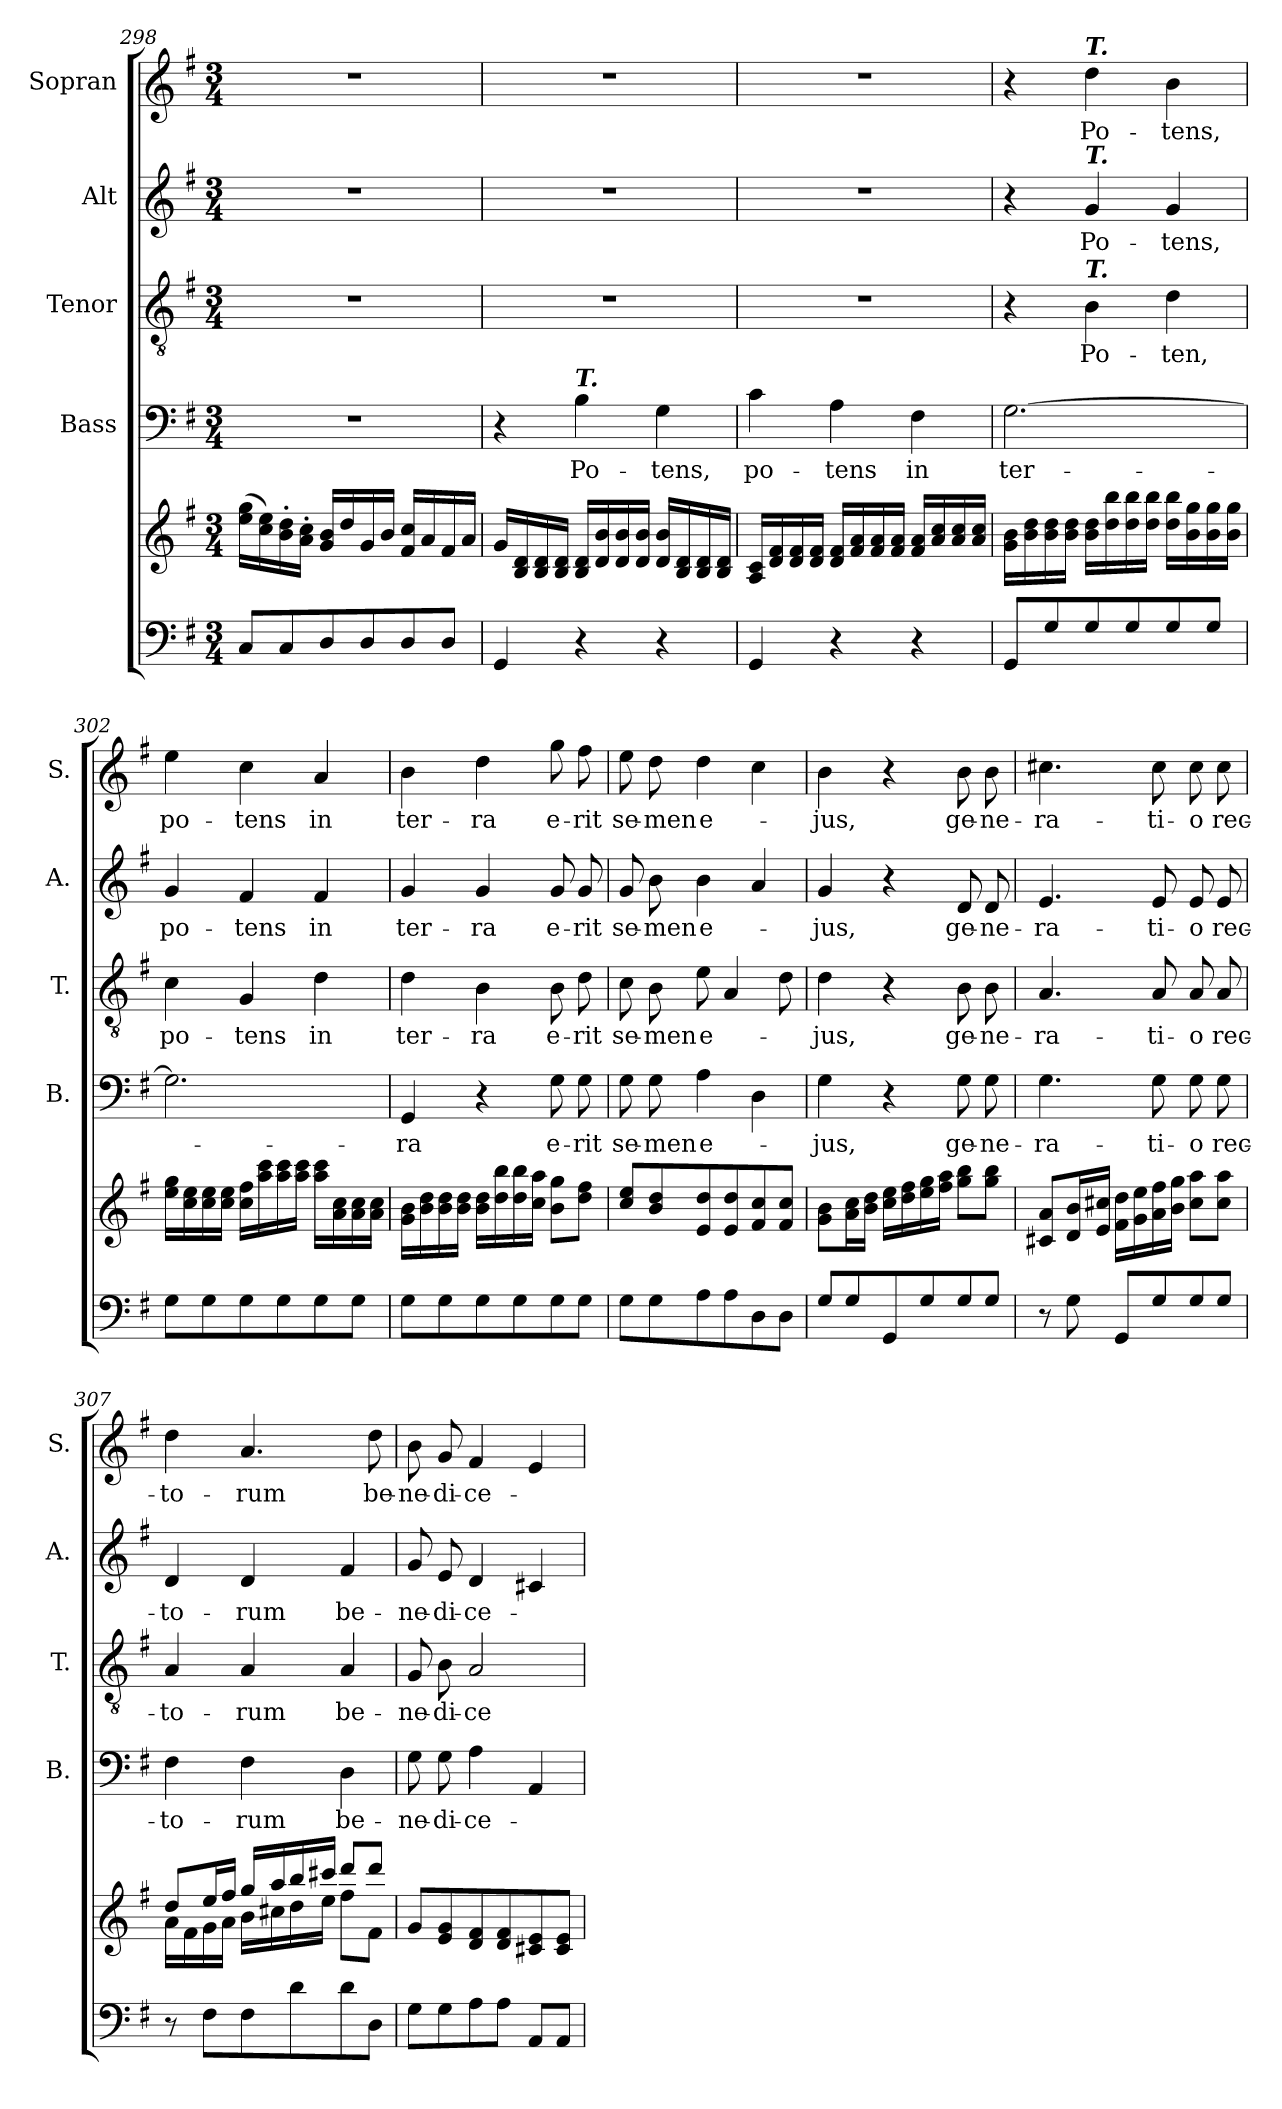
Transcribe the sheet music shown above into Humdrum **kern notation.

**kern	**kern	**kern	**text	**kern	**text	**kern	**text	**kern	**text
*part5	*part5	*part4	*part4	*part3	*part3	*part2	*part2	*part1	*part1
*staff6	*staff5	*staff4	*staff4	*staff3	*staff3	*staff2	*staff2	*staff1	*staff1
*	*	*I"Bass	*	*I"Tenor	*	*I"Alt	*	*I"Sopran	*
*	*	*I'B.	*	*I'T.	*	*I'A.	*	*I'S.	*
*clefF4	*clefG2	*clefF4	*	*clefGv2	*	*clefG2	*	*clefG2	*
*k[f#]	*k[f#]	*k[f#]	*	*k[f#]	*	*k[f#]	*	*k[f#]	*
*G:	*G:	*G:	*	*G:	*	*G:	*	*G:	*
*M3/4	*M3/4	*M3/4	*	*M3/4	*	*M3/4	*	*M3/4	*
=298	=298	=298	=298	=298	=298	=298	=298	=298	=298
8C/L	(>16ee\ 16gg\LL	2.r	.	2.r	.	2.r	.	2.r	.
.	16cc\ 16ee\)	.	.	.	.	.	.	.	.
8C/	16b\'> 16dd\'>	.	.	.	.	.	.	.	.
.	16a\'> 16cc\'>JJ	.	.	.	.	.	.	.	.
8D/	16g/ 16b/LL	.	.	.	.	.	.	.	.
.	16dd/	.	.	.	.	.	.	.	.
8D/	16g/	.	.	.	.	.	.	.	.
.	16b/JJ	.	.	.	.	.	.	.	.
8D/	16f#/ 16cc/LL	.	.	.	.	.	.	.	.
.	16a/	.	.	.	.	.	.	.	.
8D/J	16f#/	.	.	.	.	.	.	.	.
.	16a/JJ	.	.	.	.	.	.	.	.
=299	=299	=299	=299	=299	=299	=299	=299	=299	=299
4GG/	16g/LL	4r	.	2.r	.	2.r	.	2.r	.
.	16B/ 16d/	.	.	.	.	.	.	.	.
.	16B/ 16d/	.	.	.	.	.	.	.	.
.	16B/ 16d/JJ	.	.	.	.	.	.	.	.
!	!	!LO:TX:a:Bi:t=T.	!	!	!	!	!	!	!
!	!	!	!LO:LY:b	!	!	!	!	!	!
4r	16B/ 16d/LL	4B\	Po-	.	.	.	.	.	.
.	16d/ 16b/	.	.	.	.	.	.	.	.
.	16d/ 16b/	.	.	.	.	.	.	.	.
.	16d/ 16b/JJ	.	.	.	.	.	.	.	.
!	!	!	!LO:LY:b	!	!	!	!	!	!
4r	16d/ 16b/LL	4G\	-tens,	.	.	.	.	.	.
.	16B/ 16d/	.	.	.	.	.	.	.	.
.	16B/ 16d/	.	.	.	.	.	.	.	.
.	16B/ 16d/JJ	.	.	.	.	.	.	.	.
!!LO:LB:g=z
=300	=300	=300	=300	=300	=300	=300	=300	=300	=300
!	!	!	!LO:LY:b	!	!	!	!	!	!
4GG/	16A/ 16c/LL	4c\	po-	2.r	.	2.r	.	2.r	.
.	16d/ 16f#/	.	.	.	.	.	.	.	.
.	16d/ 16f#/	.	.	.	.	.	.	.	.
.	16d/ 16f#/JJ	.	.	.	.	.	.	.	.
!	!	!	!LO:LY:b	!	!	!	!	!	!
4r	16d/ 16f#/LL	4A\	-tens	.	.	.	.	.	.
.	16f#/ 16a/	.	.	.	.	.	.	.	.
.	16f#/ 16a/	.	.	.	.	.	.	.	.
.	16f#/ 16a/JJ	.	.	.	.	.	.	.	.
!	!	!	!LO:LY:b	!	!	!	!	!	!
4r	16f#/ 16a/LL	4F#\	in	.	.	.	.	.	.
.	16a/ 16cc/	.	.	.	.	.	.	.	.
.	16a/ 16cc/	.	.	.	.	.	.	.	.
.	16a/ 16cc/JJ	.	.	.	.	.	.	.	.
=301	=301	=301	=301	=301	=301	=301	=301	=301	=301
!	!	!	!LO:LY:b	!	!	!	!	!	!
8GG/L	16g\ 16b\LL	[2.G\	ter-	4r	.	4r	.	4r	.
.	16b\ 16dd\	.	.	.	.	.	.	.	.
8G/	16b\ 16dd\	.	.	.	.	.	.	.	.
.	16b\ 16dd\JJ	.	.	.	.	.	.	.	.
!	!	!	!	!	!	!	!	!LO:TX:a:Bi:t=T.	!
!	!	!	!	!	!	!LO:TX:a:Bi:t=T.	!	!	!
!	!	!	!	!LO:TX:a:Bi:t=T.	!	!	!	!	!
!	!	!	!	!	!LO:LY:b	!	!LO:LY:b	!	!LO:LY:b
8G/	16b\ 16dd\LL	.	.	4B\	Po-	4g/	Po-	4dd\	Po-
.	16dd\ 16bb\	.	.	.	.	.	.	.	.
8G/	16dd\ 16bb\	.	.	.	.	.	.	.	.
.	16dd\ 16bb\JJ	.	.	.	.	.	.	.	.
!	!	!	!	!	!LO:LY:b	!	!LO:LY:b	!	!LO:LY:b
8G/	16dd\ 16bb\LL	.	.	4d\	-ten,	4g/	-tens,	4b\	-tens,
.	16b\ 16gg\	.	.	.	.	.	.	.	.
8G/J	16b\ 16gg\	.	.	.	.	.	.	.	.
.	16b\ 16gg\JJ	.	.	.	.	.	.	.	.
=302	=302	=302	=302	=302	=302	=302	=302	=302	=302
!	!	!	!	!	!LO:LY:b	!	!LO:LY:b	!	!LO:LY:b
8G\L	16ee\ 16gg\LL	2.G\]	.	4c\	po-	4g/	po-	4ee\	po-
.	16cc\ 16ee\	.	.	.	.	.	.	.	.
8G\	16cc\ 16ee\	.	.	.	.	.	.	.	.
.	16cc\ 16ee\JJ	.	.	.	.	.	.	.	.
!	!	!	!	!	!LO:LY:b	!	!LO:LY:b	!	!LO:LY:b
8G\	16cc\ 16ff#\LL	.	.	4G/	-tens	4f#/	-tens	4cc\	-tens
.	16aa\ 16ccc\	.	.	.	.	.	.	.	.
8G\	16aa\ 16ccc\	.	.	.	.	.	.	.	.
.	16aa\ 16ccc\JJ	.	.	.	.	.	.	.	.
!	!	!	!	!	!LO:LY:b	!	!LO:LY:b	!	!LO:LY:b
8G\	16aa\ 16ccc\LL	.	.	4d\	in	4f#/	in	4a/	in
.	16a\ 16cc\	.	.	.	.	.	.	.	.
8G\J	16a\ 16cc\	.	.	.	.	.	.	.	.
.	16a\ 16cc\JJ	.	.	.	.	.	.	.	.
=303	=303	=303	=303	=303	=303	=303	=303	=303	=303
!	!	!	!LO:LY:b	!	!LO:LY:b	!	!LO:LY:b	!	!LO:LY:b
8G\L	16g\ 16b\LL	4GG/	-ra	4d\	ter-	4g/	ter-	4b\	ter-
.	16b\ 16dd\	.	.	.	.	.	.	.	.
8G\	16b\ 16dd\	.	.	.	.	.	.	.	.
.	16b\ 16dd\JJ	.	.	.	.	.	.	.	.
!	!	!	!	!	!LO:LY:b	!	!LO:LY:b	!	!LO:LY:b
8G\	16b\ 16dd\LL	4r	.	4B\	-ra	4g/	-ra	4dd\	-ra
.	16dd\ 16bb\	.	.	.	.	.	.	.	.
8G\	16dd\ 16bb\	.	.	.	.	.	.	.	.
.	16cc\ 16aa\JJ	.	.	.	.	.	.	.	.
!	!	!	!LO:LY:b	!	!LO:LY:b	!	!LO:LY:b	!	!LO:LY:b
8G\	8b\ 8gg\L	8G\	e-	8B\	e-	8g/	e-	8gg\	e-
!	!	!	!LO:LY:b	!	!LO:LY:b	!	!LO:LY:b	!	!LO:LY:b
8G\J	8dd\ 8ff#\J	8G\	-rit	8d\	-rit	8g/	-rit	8ff#\	-rit
=304	=304	=304	=304	=304	=304	=304	=304	=304	=304
!	!	!	!LO:LY:b	!	!LO:LY:b	!	!LO:LY:b	!	!LO:LY:b
8G\L	8cc/ 8ee/L	8G\	se-	8c\	se-	8g/	se-	8ee\	se-
!	!	!	!LO:LY:b	!	!LO:LY:b	!	!LO:LY:b	!	!LO:LY:b
8G\	8b/ 8dd/	8G\	-men	8B\	-men	8b\	-men	8dd\	-men
!	!	!	!LO:LY:b	!	!LO:LY:b	!	!LO:LY:b	!	!LO:LY:b
8A\	8e/ 8dd/	4A\	e-	8e\	e-	4b\	e-	4dd\	e-
8A\	8e/ 8dd/	.	.	4A/	.	.	.	.	.
8D\	8f#/ 8cc/	4D\	.	.	.	4a/	.	4cc\	.
8D\J	8f#/ 8cc/J	.	.	8d\	.	.	.	.	.
!!LO:PB:g=z
=305	=305	=305	=305	=305	=305	=305	=305	=305	=305
!	!	!	!LO:LY:b	!	!LO:LY:b	!	!LO:LY:b	!	!LO:LY:b
8G/L	8g\ 8b\L	4G\	-jus,	4d\	-jus,	4g/	-jus,	4b\	-jus,
8G/	16a\ 16cc\L	.	.	.	.	.	.	.	.
.	16b\ 16dd\JJ	.	.	.	.	.	.	.	.
8GG/	16cc\ 16ee\LL	4r	.	4r	.	4r	.	4r	.
.	16dd\ 16ff#\	.	.	.	.	.	.	.	.
8G/	16ee\ 16gg\	.	.	.	.	.	.	.	.
.	16ff#\ 16aa\JJ	.	.	.	.	.	.	.	.
!	!	!	!LO:LY:b	!	!LO:LY:b	!	!LO:LY:b	!	!LO:LY:b
8G/	8gg\ 8bb\L	8G\	ge-	8B\	ge-	8d/	ge-	8b\	ge-
!	!	!	!LO:LY:b	!	!LO:LY:b	!	!LO:LY:b	!	!LO:LY:b
8G/J	8gg\ 8bb\J	8G\	-ne-	8B\	-ne-	8d/	-ne-	8b\	-ne-
=306	=306	=306	=306	=306	=306	=306	=306	=306	=306
!	!	!	!LO:LY:b	!	!LO:LY:b	!	!LO:LY:b	!	!LO:LY:b
8r	8c#X/ 8a/L	4.G\	-ra-	4.A/	-ra-	4.e/	-ra-	4.cc#X\	-ra-
8G\	16d/ 16b/L	.	.	.	.	.	.	.	.
.	16e/ 16cc#X/JJ	.	.	.	.	.	.	.	.
8GG/L	16f#\ 16dd\LL	.	.	.	.	.	.	.	.
.	16g\ 16ee\	.	.	.	.	.	.	.	.
!	!	!	!LO:LY:b	!	!LO:LY:b	!	!LO:LY:b	!	!LO:LY:b
8G/	16a\ 16ff#\	8G\	-ti-	8A/	-ti-	8e/	-ti-	8cc#\	-ti-
.	16b\ 16gg\JJ	.	.	.	.	.	.	.	.
!	!	!	!LO:LY:b	!	!LO:LY:b	!	!LO:LY:b	!	!LO:LY:b
8G/	8cc#\ 8aa\L	8G\	-o	8A/	-o	8e/	-o	8cc#\	-o
!	!	!	!LO:LY:b	!	!LO:LY:b	!	!LO:LY:b	!	!LO:LY:b
8G/J	8cc#\ 8aa\J	8G\	rec-	8A/	rec-	8e/	rec-	8cc#\	rec-
=307	=307	=307	=307	=307	=307	=307	=307	=307	=307
*	*^	*	*	*	*	*	*	*	*
!	!	!	!	!LO:LY:b	!	!LO:LY:b	!	!LO:LY:b	!	!LO:LY:b
8r	8dd/L	16a\LL	4F#\	-to-	4A/	-to-	4d/	-to-	4dd\	-to-
.	.	16f#\	.	.	.	.	.	.	.	.
8F#\L	16ee/L	16g\	.	.	.	.	.	.	.	.
.	16ff#/JJ	16a\JJ	.	.	.	.	.	.	.	.
!	!	!	!	!LO:LY:b	!	!LO:LY:b	!	!LO:LY:b	!	!LO:LY:b
8F#\	16gg/LL	16b\LL	4F#\	-rum	4A/	-rum	4d/	-rum	4.a/	-rum
.	16aa/	16cc#X\	.	.	.	.	.	.	.	.
8d\	16bb/	16dd\	.	.	.	.	.	.	.	.
.	16ccc#X/JJ	16ee\JJ	.	.	.	.	.	.	.	.
!	!	!	!	!LO:LY:b	!	!LO:LY:b	!	!LO:LY:b	!	!
8d\	8ddd/L	8ff#\L	4D\	be-	4A/	be-	4f#/	be-	.	.
!	!	!	!	!	!	!	!	!	!	!LO:LY:b
8D\J	8ddd/J	8f#\J	.	.	.	.	.	.	8dd\	be-
=308	=308	=308	=308	=308	=308	=308	=308	=308	=308	=308
!	!	!	!	!LO:LY:b	!	!LO:LY:b	!	!LO:LY:b	!	!LO:LY:b
*	*v	*v	*	*	*	*	*	*	*	*
8G\L	8g/L	8G\	-ne-	8G/	-ne-	8g/	-ne-	8b\	-ne-
!	!	!	!LO:LY:b	!	!LO:LY:b	!	!LO:LY:b	!	!LO:LY:b
8G\	8e/ 8g/	8G\	-di-	8B\	-di-	8e/	-di-	8g/	-di-
!	!	!	!LO:LY:b	!	!LO:LY:b	!	!LO:LY:b	!	!LO:LY:b
8A\	8d/ 8f#/	4A\	-ce-	2A/	-ce-	4d/	-ce-	4f#/	-ce-
8A\J	8d/ 8f#/	.	.	.	.	.	.	.	.
8AA/L	8c#X/ 8e/	4AA/	.	.	.	4c#X/	.	4e/	.
8AA/J	8c#/ 8e/J	.	.	.	.	.	.	.	.
=	=	=	=	=	=	=	=	=	=
*-	*-	*-	*-	*-	*-	*-	*-	*-	*-
